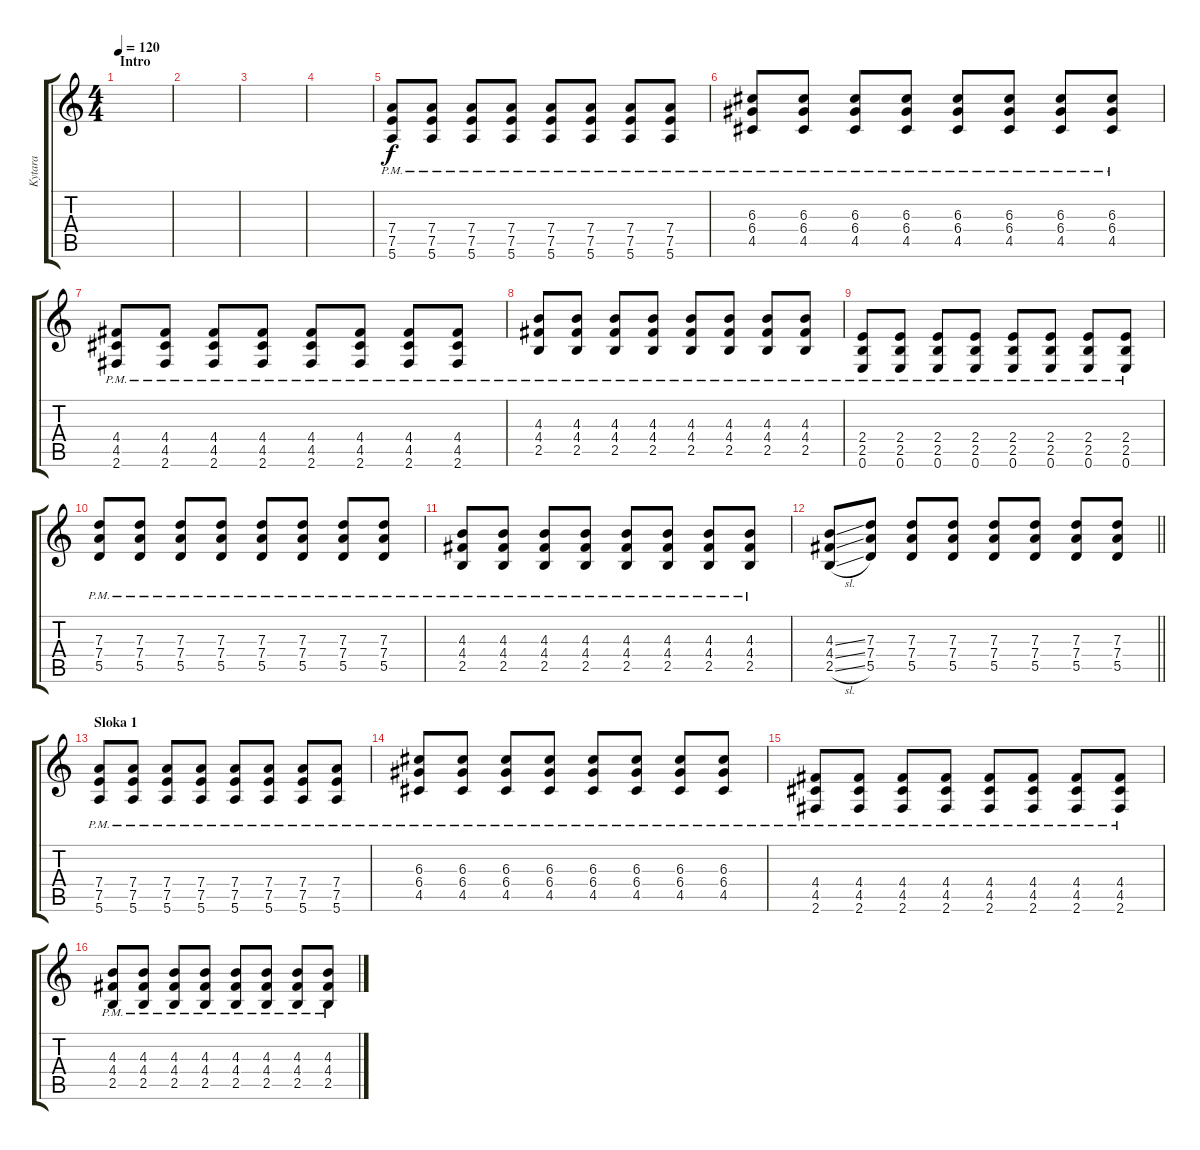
\track ("Kytara" "Kytara") {instrument distortionguitar}
\staff {score tabs}
\tuning (E4 B3 G3 D3 A2 E2) {hide}
\ts (4 4)
\section ("" "Intro")
\tempo 120
\clef g2
\ks c
|
|
|
|
(7.4{pm} 7.5{pm} 5.6{pm}).8 (7.4{pm} 7.5{pm} 5.6{pm}).8 (7.4{pm} 7.5{pm} 5.6{pm}).8 (7.4{pm} 7.5{pm} 5.6{pm}).8 (7.4{pm} 7.5{pm} 5.6{pm}).8 (7.4{pm} 7.5{pm} 5.6{pm}).8 (7.4{pm} 7.5{pm} 5.6{pm}).8 (7.4{pm} 7.5{pm} 5.6{pm}).8 |
(6.3{pm} 6.4{pm} 4.5{pm}).8 (6.3{pm} 6.4{pm} 4.5{pm}).8 (6.3{pm} 6.4{pm} 4.5{pm}).8 (6.3{pm} 6.4{pm} 4.5{pm}).8 (6.3{pm} 6.4{pm} 4.5{pm}).8 (6.3{pm} 6.4{pm} 4.5{pm}).8 (6.3{pm} 6.4{pm} 4.5{pm}).8 (6.3{pm} 6.4{pm} 4.5{pm}).8 |
(4.4{pm} 4.5{pm} 2.6{pm}).8 (4.4{pm} 4.5{pm} 2.6{pm}).8 (4.4{pm} 4.5{pm} 2.6{pm}).8 (4.4{pm} 4.5{pm} 2.6{pm}).8 (4.4{pm} 4.5{pm} 2.6{pm}).8 (4.4{pm} 4.5{pm} 2.6{pm}).8 (4.4{pm} 4.5{pm} 2.6{pm}).8 (4.4{pm} 4.5{pm} 2.6{pm}).8 |
(4.3{pm} 4.4{pm} 2.5{pm}).8 (4.3{pm} 4.4{pm} 2.5{pm}).8 (4.3{pm} 4.4{pm} 2.5{pm}).8 (4.3{pm} 4.4{pm} 2.5{pm}).8 (4.3{pm} 4.4{pm} 2.5{pm}).8 (4.3{pm} 4.4{pm} 2.5{pm}).8 (4.3{pm} 4.4{pm} 2.5{pm}).8 (4.3{pm} 4.4{pm} 2.5{pm}).8 |
(2.4{pm} 2.5{pm} 0.6{pm}).8 (2.4{pm} 2.5{pm} 0.6{pm}).8 (2.4{pm} 2.5{pm} 0.6{pm}).8 (2.4{pm} 2.5{pm} 0.6{pm}).8 (2.4{pm} 2.5{pm} 0.6{pm}).8 (2.4{pm} 2.5{pm} 0.6{pm}).8 (2.4{pm} 2.5{pm} 0.6{pm}).8 (2.4{pm} 2.5{pm} 0.6{pm}).8 |
(7.3{pm} 7.4{pm} 5.5{pm}).8 (7.3{pm} 7.4{pm} 5.5{pm}).8 (7.3{pm} 7.4{pm} 5.5{pm}).8 (7.3{pm} 7.4{pm} 5.5{pm}).8 (7.3{pm} 7.4{pm} 5.5{pm}).8 (7.3{pm} 7.4{pm} 5.5{pm}).8 (7.3{pm} 7.4{pm} 5.5{pm}).8 (7.3{pm} 7.4{pm} 5.5{pm}).8 |
(4.3{pm} 4.4{pm} 2.5{pm}).8 (4.3{pm} 4.4{pm} 2.5{pm}).8 (4.3{pm} 4.4{pm} 2.5{pm}).8 (4.3{pm} 4.4{pm} 2.5{pm}).8 (4.3{pm} 4.4{pm} 2.5{pm}).8 (4.3{pm} 4.4{pm} 2.5{pm}).8 (4.3{pm} 4.4{pm} 2.5{pm}).8 (4.3{pm} 4.4{pm} 2.5{pm}).8 |
\barLineRight lightlight
(4.3{ss} 4.4{ss} 2.5{sl}).8 (7.3 7.4 5.5).8 (7.3 7.4 5.5).8 (7.3 7.4 5.5).8 (7.3 7.4 5.5).8 (7.3 7.4 5.5).8 (7.3 7.4 5.5).8 (7.3 7.4 5.5).8 |
\section ("" "Sloka 1")
(7.4{pm} 7.5{pm} 5.6{pm}).8 (7.4{pm} 7.5{pm} 5.6{pm}).8 (7.4{pm} 7.5{pm} 5.6{pm}).8 (7.4{pm} 7.5{pm} 5.6{pm}).8 (7.4{pm} 7.5{pm} 5.6{pm}).8 (7.4{pm} 7.5{pm} 5.6{pm}).8 (7.4{pm} 7.5{pm} 5.6{pm}).8 (7.4{pm} 7.5{pm} 5.6{pm}).8 |
(6.3{pm} 6.4{pm} 4.5{pm}).8 (6.3{pm} 6.4{pm} 4.5{pm}).8 (6.3{pm} 6.4{pm} 4.5{pm}).8 (6.3{pm} 6.4{pm} 4.5{pm}).8 (6.3{pm} 6.4{pm} 4.5{pm}).8 (6.3{pm} 6.4{pm} 4.5{pm}).8 (6.3{pm} 6.4{pm} 4.5{pm}).8 (6.3{pm} 6.4{pm} 4.5{pm}).8 |
(4.4{pm} 4.5{pm} 2.6{pm}).8 (4.4{pm} 4.5{pm} 2.6{pm}).8 (4.4{pm} 4.5{pm} 2.6{pm}).8 (4.4{pm} 4.5{pm} 2.6{pm}).8 (4.4{pm} 4.5{pm} 2.6{pm}).8 (4.4{pm} 4.5{pm} 2.6{pm}).8 (4.4{pm} 4.5{pm} 2.6{pm}).8 (4.4{pm} 4.5{pm} 2.6{pm}).8 |
(4.3{pm} 4.4{pm} 2.5{pm}).8 (4.3{pm} 4.4{pm} 2.5{pm}).8 (4.3{pm} 4.4{pm} 2.5{pm}).8 (4.3{pm} 4.4{pm} 2.5{pm}).8 (4.3{pm} 4.4{pm} 2.5{pm}).8 (4.3{pm} 4.4{pm} 2.5{pm}).8 (4.3{pm} 4.4{pm} 2.5{pm}).8 (4.3{pm} 4.4{pm} 2.5{pm}).8
